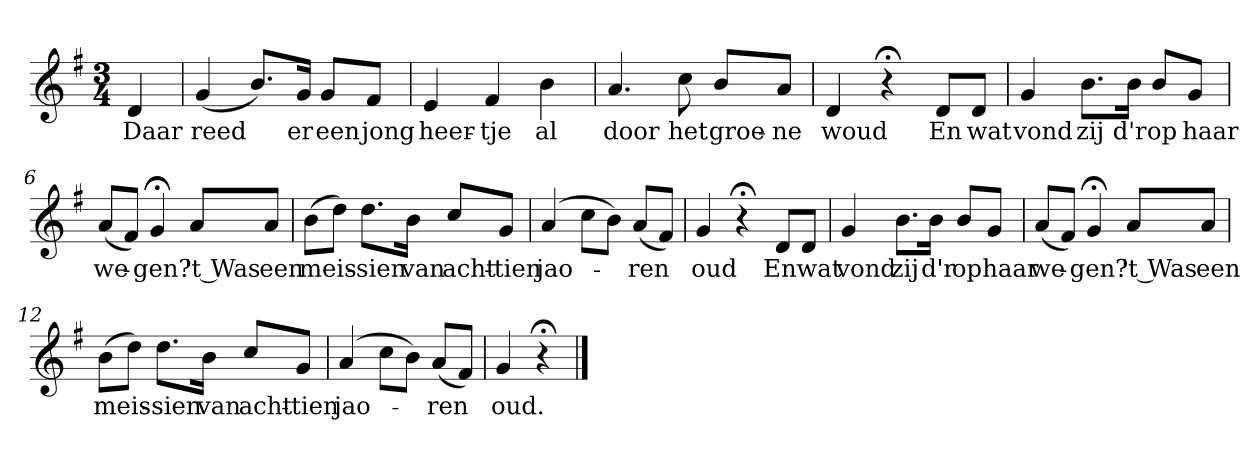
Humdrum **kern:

**kern	**text
*part1	*part1
*staff1	*staff1
*k[f#]	*
*G:	*
*M3/4	*
*MM120	*
=	=
4d	Daar
=1	=1
(4g	reed
8.bL)	.
16gJk	er
8gL	een
8f#J	jong
=2	=2
4e	heer-
4f#	-tje
4b	al
=3	=3
4.a	door
8cc	het
8bL	groe-
8aJ	-ne
=4	=4
4d	woud
4r;<	.
8dL	En
8dJ	wat
=5	=5
4g	vond
8.bL	zij
16bJk	d'r
8bL	op
8gJ	haar
=6	=6
(8aL	we-
8f#J)	.
4g;<	-gen?
8aL	't Was
8aJ	een
=7	=7
(8bL	meis-
8ddJ)	.
8.ddL	-sien
16bJk	van
8ccL	acht-
8gJ	-tien
=8	=8
(4a	jao-
8ccL	.
8bJ)	.
(8aL	-ren
8f#J)	.
=9	=9
4g	oud
4r;<	.
8dL	En
8dJ	wat
=10	=10
4g	vond
8.bL	zij
16bJk	d'r
8bL	op
8gJ	haar
=11	=11
(8aL	we-
8f#J)	.
4g;<	-gen?
8aL	't Was
8aJ	een
=12	=12
(8bL	meis-
8ddJ)	.
8.ddL	-sien
16bJk	van
8ccL	acht-
8gJ	-tien
=13	=13
(4a	jao-
8ccL	.
8bJ)	.
(8aL	-ren
8f#J)	.
=14	=14
4g	oud.
4r;<	.
==	==
*-	*-
